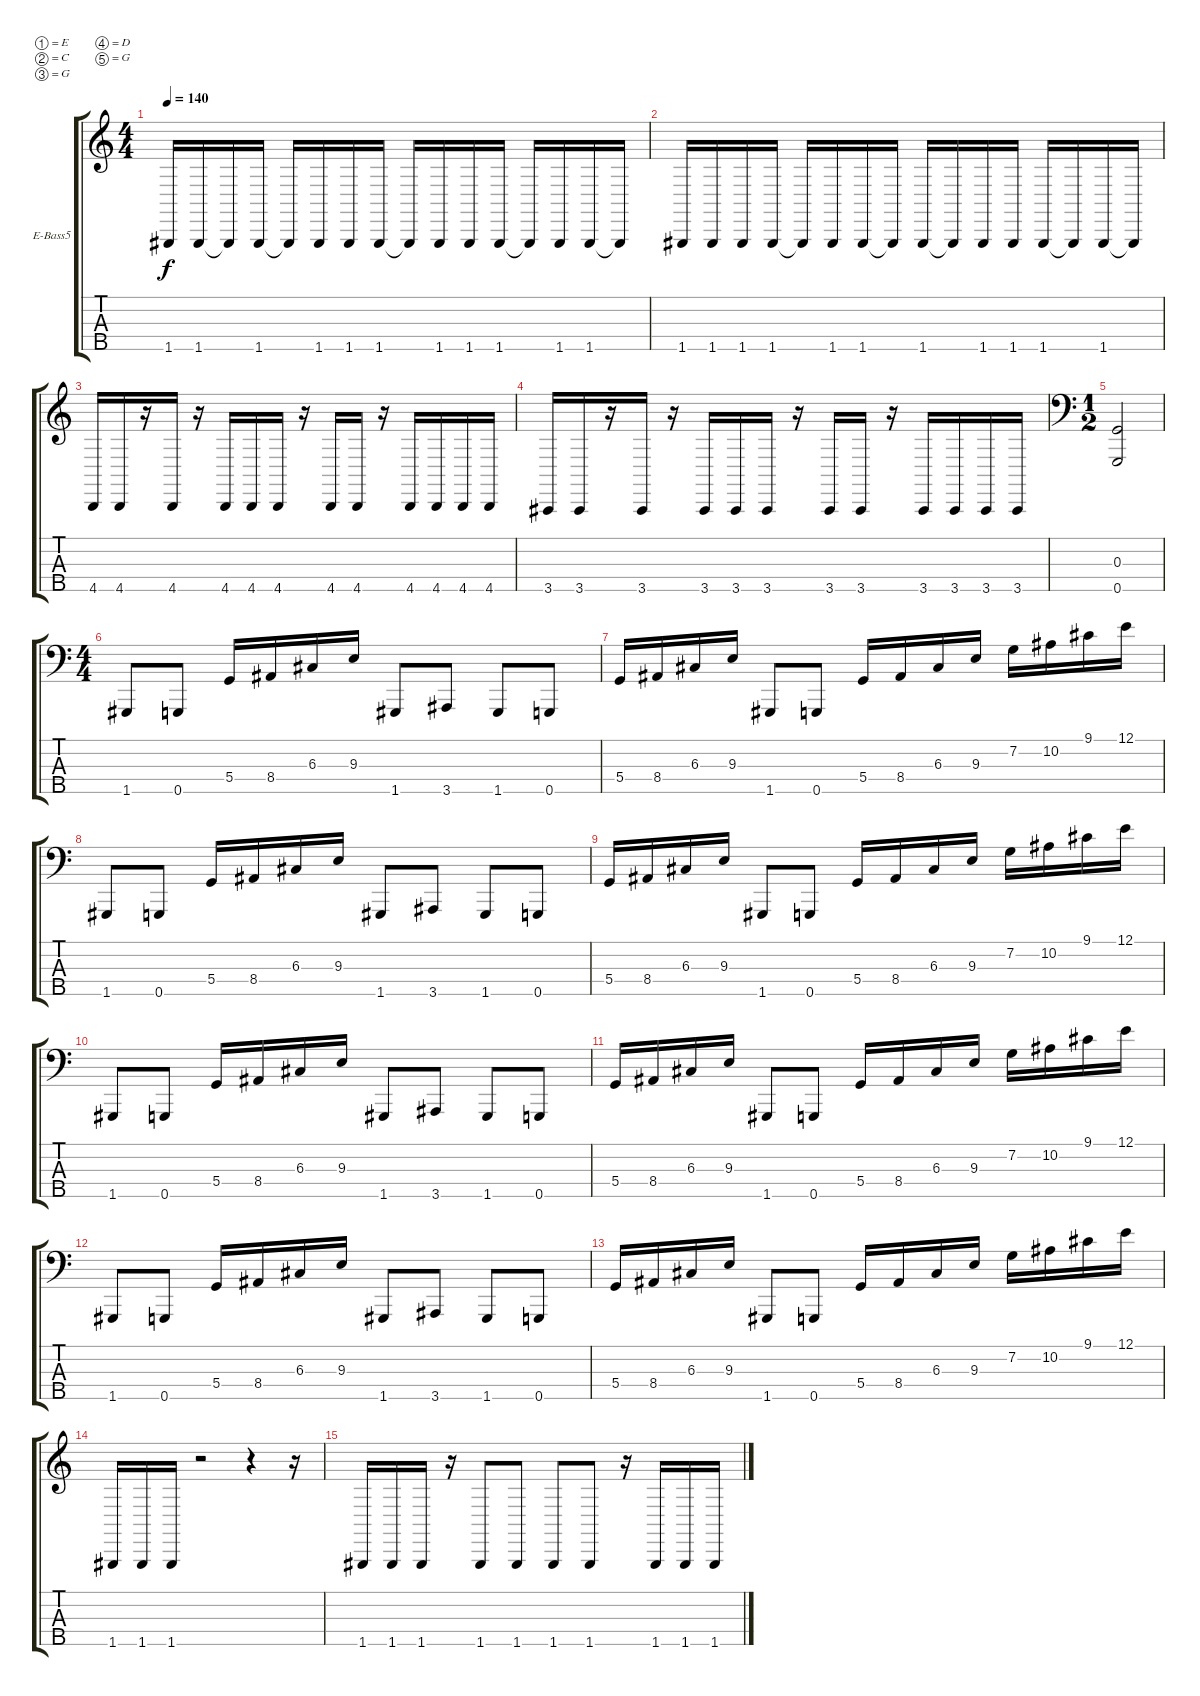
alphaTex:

\defaultSystemsLayout 4
\bracketExtendMode groupsimilarinstruments
\firstSystemTrackNameOrientation horizontal
\otherSystemsTrackNameOrientation horizontal
\track ("Electric Bass" "E-Bass5") {instrument electricbassfinger}
\staff {score tabs}
\tuning (E2 C2 G1 D1 G0)
\ts (4 4)
\tempo 140
\clef g2
\ks c
1.5.16{dy f} 1.5.16 1.5{t}.16 1.5.16 1.5{t}.16 1.5.16 1.5.16 1.5.16 1.5{t}.16 1.5.16 1.5.16 1.5.16 1.5{t}.16 1.5.16 1.5.16 1.5{t}.16 |
1.5.16 1.5.16 1.5.16 1.5.16 1.5{t}.16 1.5.16 1.5.16 1.5{t}.16 1.5.16 1.5{t}.16 1.5.16 1.5.16 1.5.16 1.5{t}.16 1.5.16 1.5{t}.16 |
4.5.16 4.5.16 r.16 4.5.16 r.16 4.5.16 4.5.16 4.5.16 r.16 4.5.16 4.5.16 r.16 4.5.16 4.5.16 4.5.16 4.5.16 |
3.5.16 3.5.16 r.16 3.5.16 r.16 3.5.16 3.5.16 3.5.16 r.16 3.5.16 3.5.16 r.16 3.5.16 3.5.16 3.5.16 3.5.16 |
\ts (1 2)
\clef f4
(0.5 0.3).2 |
\ts (4 4)
1.5.8 0.5.8 5.4.16 8.4.16 6.3.16 9.3.16 1.5.8 3.5.8 1.5.8 0.5.8 |
5.4.16 8.4.16 6.3.16 9.3.16 1.5.8 0.5.8 5.4.16 8.4.16 6.3.16 9.3.16 7.2.16 10.2.16 9.1.16 12.1.16 |
1.5.8 0.5.8 5.4.16 8.4.16 6.3.16 9.3.16 1.5.8 3.5.8 1.5.8 0.5.8 |
5.4.16 8.4.16 6.3.16 9.3.16 1.5.8 0.5.8 5.4.16 8.4.16 6.3.16 9.3.16 7.2.16 10.2.16 9.1.16 12.1.16 |
1.5.8 0.5.8 5.4.16 8.4.16 6.3.16 9.3.16 1.5.8 3.5.8 1.5.8 0.5.8 |
5.4.16 8.4.16 6.3.16 9.3.16 1.5.8 0.5.8 5.4.16 8.4.16 6.3.16 9.3.16 7.2.16 10.2.16 9.1.16 12.1.16 |
1.5.8 0.5.8 5.4.16 8.4.16 6.3.16 9.3.16 1.5.8 3.5.8 1.5.8 0.5.8 |
5.4.16 8.4.16 6.3.16 9.3.16 1.5.8 0.5.8 5.4.16 8.4.16 6.3.16 9.3.16 7.2.16 10.2.16 9.1.16 12.1.16 |
\clef g2
1.5.16 1.5.16 1.5.16 r.2 r.4 r.16 |
1.5.16 1.5.16 1.5.16 r.16 1.5.8 1.5.8 1.5.8 1.5.8 r.16 1.5.16 1.5.16 1.5.16
